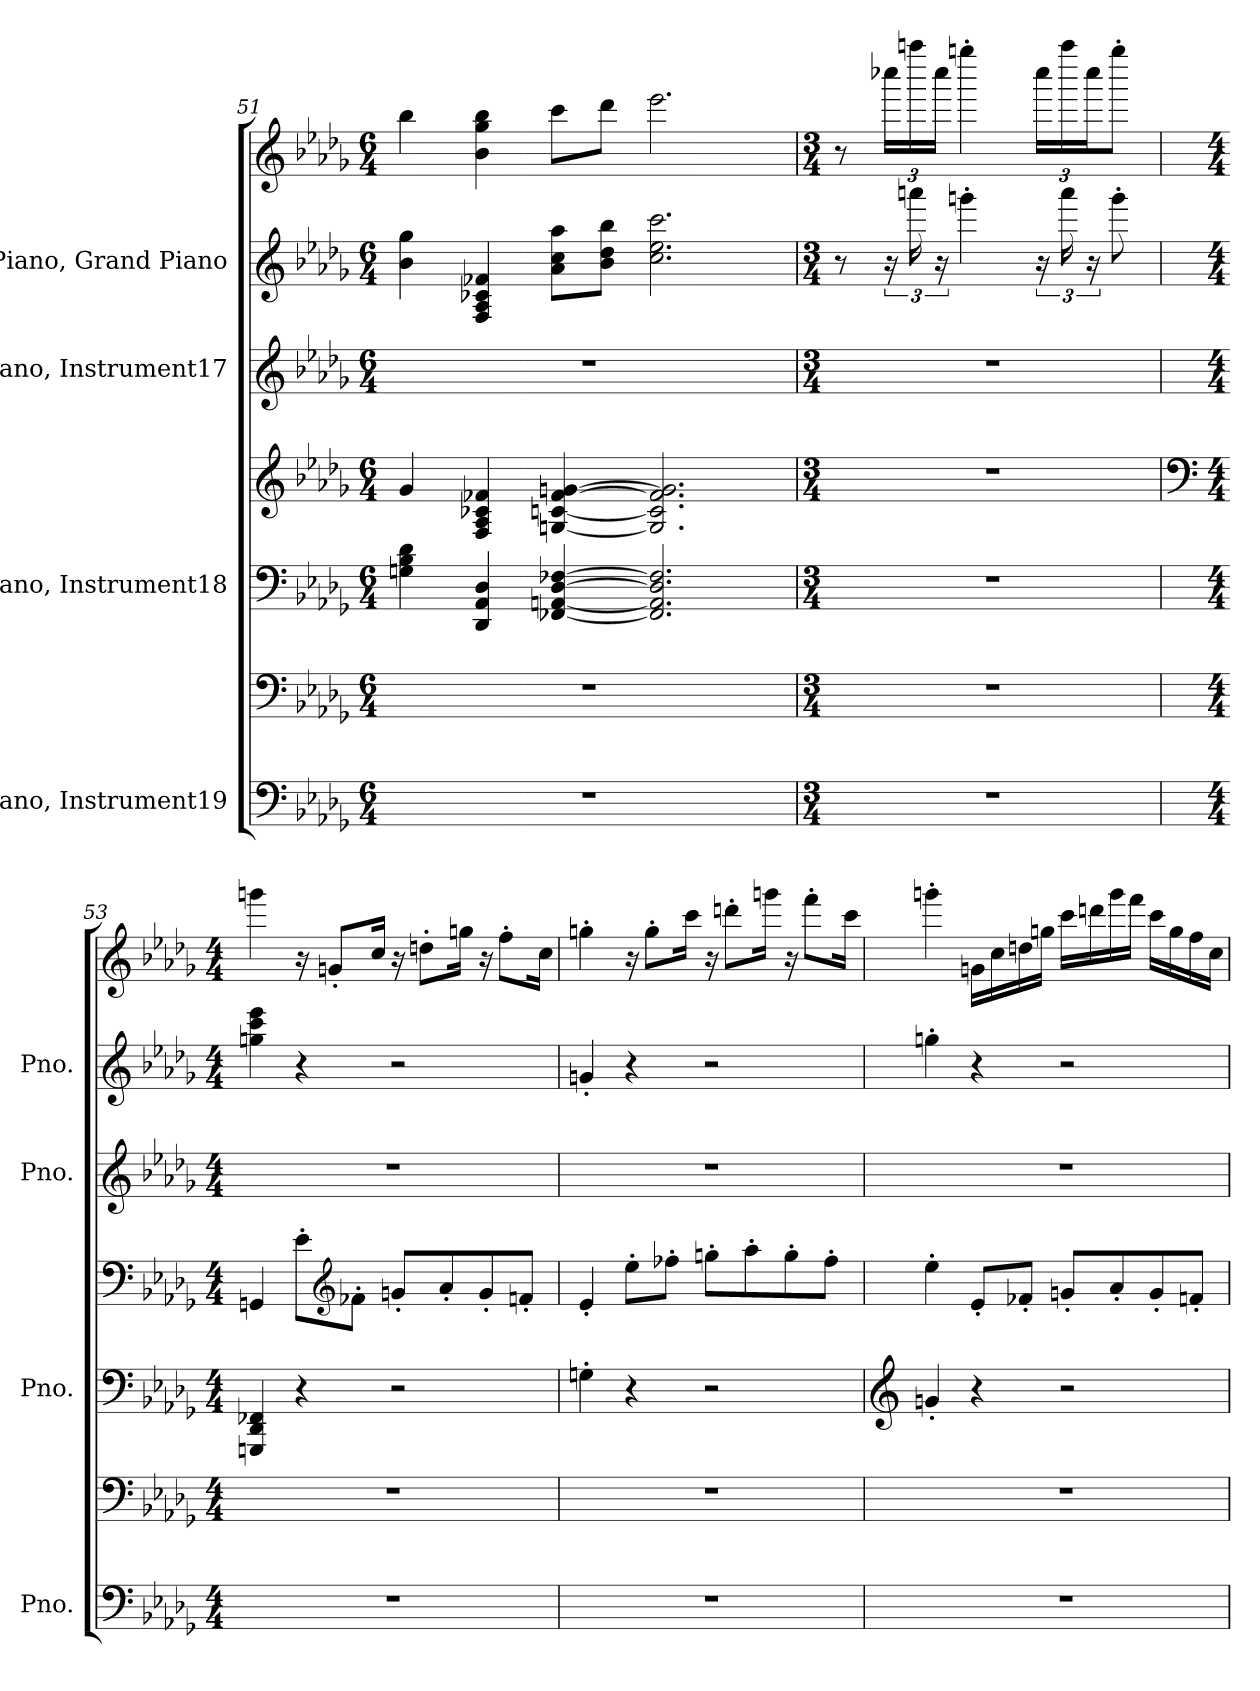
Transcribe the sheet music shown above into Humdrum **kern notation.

**kern	**kern	**kern	**kern	**kern	**kern	**kern
*part4	*part4	*part3	*part3	*part2	*part1	*part1
*staff7	*staff6	*staff5	*staff4	*staff3	*staff2	*staff1
*I"Piano, Instrument19	*	*I"Piano, Instrument18	*	*I"Piano, Instrument17	*I"Piano, Grand Piano	*
*I'Pno.	*	*I'Pno.	*	*I'Pno.	*I'Pno.	*
*clefF4	*clefF4	*clefF4	*clefG2	*clefG2	*clefG2	*clefG2
*k[b-e-a-d-g-]	*k[b-e-a-d-g-]	*k[b-e-a-d-g-]	*k[b-e-a-d-g-]	*k[b-e-a-d-g-]	*k[b-e-a-d-g-]	*k[b-e-a-d-g-]
*M6/4	*M6/4	*M6/4	*M6/4	*M6/4	*M6/4	*M6/4
=51	=51	=51	=51	=51	=51	=51
1.r	1.r	4Gn\ 4B-\ 4d-\	4g-/	1.r	4b-\ 4gg-\	4bb-\
.	.	4DD-/ 4AA-/ 4D-/	4F/ 4A-/ 4c-X/ 4f-X/	.	4F/ 4A-/ 4c-X/ 4f-X/	4b-\ 4gg-\ 4bb-\
.	.	[4FF-X/ [4AAn/ [4D-/ [4F-X/	[4Gn/ [4cn/ [4f-/ [4gn/	.	8a-\ 8cc\ 8aa-\L	8ccc\L
.	.	.	.	.	8b-\ 8dd-\ 8bb-\J	8ddd-\J
.	.	2.FF-/] 2.AA/] 2.D-/] 2.F-/]	2.G/] 2.c/] 2.f-/] 2.g/]	.	2.cc\ 2.ee-\ 2.ccc\	2.eee-\
=52	=52	=52	=52	=52	=52	=52
*M3/4	*M3/4	*M3/4	*M3/4	*M3/4	*M3/4	*M3/4
*	*	*	*	*	*	*MM160
2.r	2.r	2.r	2.r	2.r	8r	8r
*	*	*	*	*	*	*Xbrackettup
.	.	.	.	.	24r	24cccc-X\LL
.	.	.	.	.	24aaan\	24aaaan\
.	.	.	.	.	24r	24cccc-\JJ
.	.	.	.	.	4gggn'\	4ggggn'\
.	.	.	.	.	24r	24cccc-\LL
.	.	.	.	.	24aaa\	24aaaa\
.	.	.	.	.	24r	24cccc-\J
.	.	.	.	.	8ggg'\	8gggg'\J
!!LO:PB:g=z
=53	=53	=53	=53	=53	=53	=53
*	*	*	*clefF4	*	*	*
*M4/4	*M4/4	*M4/4	*M4/4	*M4/4	*M4/4	*M4/4
1r	1r	4GGGn/ 4DD-/ 4FF-X/	4GGn/	1r	4ggn\ 4ccc\ 4eee-\	4gggn\
.	.	4r	8e-'\L	.	4r	16r
.	.	.	.	.	.	8gn'/L
*	*	*	*clefG2	*	*	*
.	.	.	8f-X'\J	.	.	.
.	.	.	.	.	.	16cc/Jk
.	.	2r	8gn'/L	.	2r	16r
.	.	.	.	.	.	8ddn'\L
.	.	.	8a-'/	.	.	.
.	.	.	.	.	.	16ggn\Jk
.	.	.	8g'/	.	.	16r
.	.	.	.	.	.	8ff'\L
.	.	.	8fn'/J	.	.	.
.	.	.	.	.	.	16cc\Jk
=54	=54	=54	=54	=54	=54	=54
1r	1r	4Gn'\	4e-'/	1r	4gn'/	4ggn'\
.	.	4r	8ee-'\L	.	4r	16r
.	.	.	.	.	.	8gg'\L
.	.	.	8ff-X'\J	.	.	.
.	.	.	.	.	.	16ccc\Jk
.	.	2r	8ggn'\L	.	2r	16r
.	.	.	.	.	.	8dddn'\L
.	.	.	8aa-'\	.	.	.
.	.	.	.	.	.	16gggn\Jk
.	.	.	8gg'\	.	.	16r
.	.	.	.	.	.	8fff'\L
.	.	.	8ff-'\J	.	.	.
.	.	.	.	.	.	16ccc\Jk
!!LO:PB:g=z
=55	=55	=55	=55	=55	=55	=55
*	*	*clefG2	*	*	*	*
1r	1r	4gn'/	4ee-'\	1r	4ggn'\	4gggn'\
.	.	4r	8e-'/L	.	4r	16gn\LL
.	.	.	.	.	.	16cc\
.	.	.	8f-X'/J	.	.	16ddn\
.	.	.	.	.	.	16ggn\JJ
.	.	2r	8gn'/L	.	2r	16ccc\LL
.	.	.	.	.	.	16dddn\
.	.	.	8a-'/	.	.	16ggg\
.	.	.	.	.	.	16fff\JJ
.	.	.	8g'/	.	.	16ccc\LL
.	.	.	.	.	.	16gg\
.	.	.	8fn'/J	.	.	16ff\
.	.	.	.	.	.	16cc\JJ
=	=	=	=	=	=	=
*-	*-	*-	*-	*-	*-	*-
